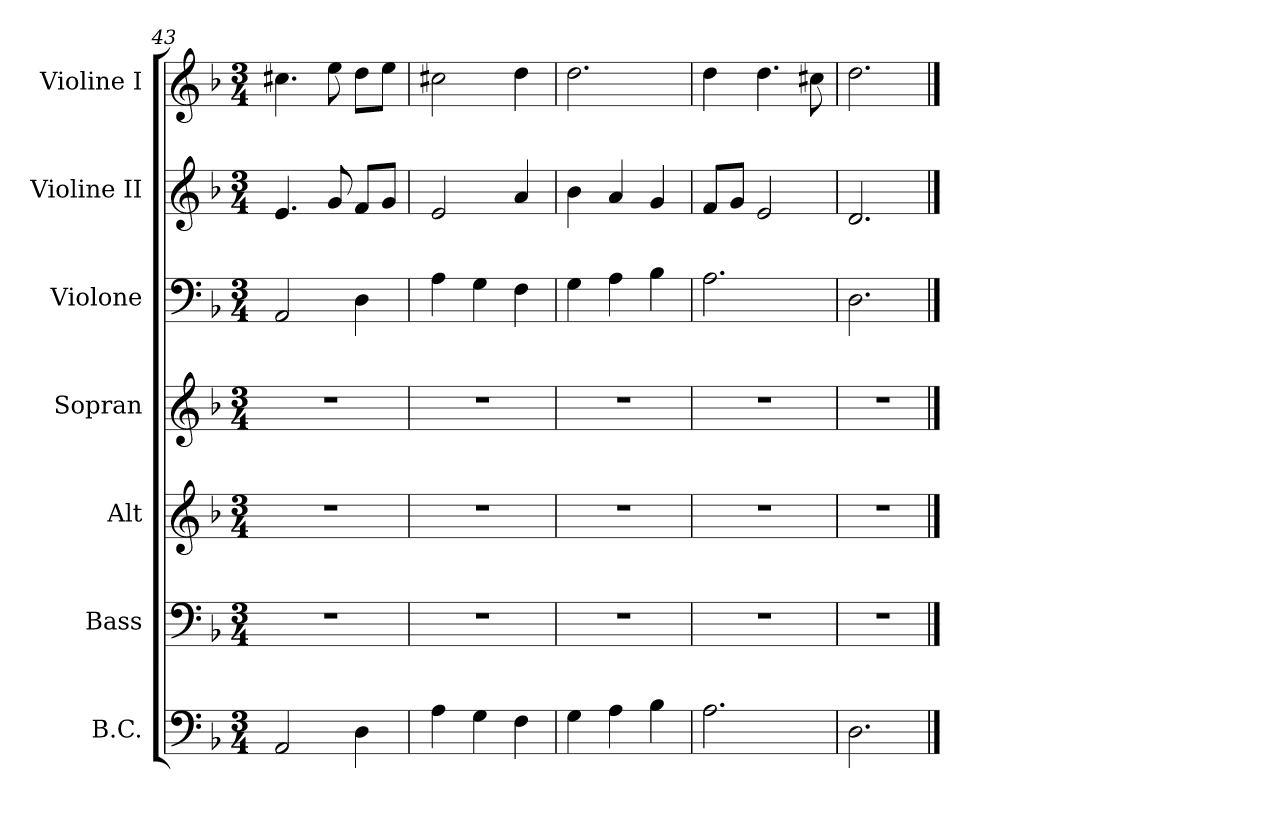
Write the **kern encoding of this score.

**kern	**kern	**kern	**kern	**kern	**kern	**kern
*part7	*part6	*part5	*part4	*part3	*part2	*part1
*staff7	*staff6	*staff5	*staff4	*staff3	*staff2	*staff1
*I"B.C.	*I"Bass	*I"Alt	*I"Sopran	*I"Violone	*I"Violine II	*I"Violine I
*	*I'B.	*I'A.	*I'S.	*	*I'Vln. II	*I'Vln. I
*clefF4	*clefF4	*clefG2	*clefG2	*clefF4	*clefG2	*clefG2
*k[b-]	*k[b-]	*k[b-]	*k[b-]	*k[b-]	*k[b-]	*k[b-]
*F:	*F:	*F:	*F:	*F:	*F:	*F:
*M3/4	*M3/4	*M3/4	*M3/4	*M3/4	*M3/4	*M3/4
=43	=43	=43	=43	=43	=43	=43
!	!LO:N:vis=1	!LO:N:vis=1	!LO:N:vis=1	!	!	!
2AAi/	2.r	2.r	2.r	2AAi/	4.ei/	4.cc#Xi\
.	.	.	.	.	8gi/	8eei\
4Di\	.	.	.	4Di\	8fi/L	8ddi\L
.	.	.	.	.	8gi/J	8eei\J
=44	=44	=44	=44	=44	=44	=44
!	!LO:N:vis=1	!LO:N:vis=1	!LO:N:vis=1	!	!	!
4Ai\	2.r	2.r	2.r	4Ai\	2ei/	2cc#Xi\
4Gi\	.	.	.	4Gi\	.	.
4Fi\	.	.	.	4Fi\	4ai/	4ddi\
=45	=45	=45	=45	=45	=45	=45
!	!LO:N:vis=1	!LO:N:vis=1	!LO:N:vis=1	!	!	!
4Gi\	2.r	2.r	2.r	4Gi\	4b-i\	2.ddi\
4Ai\	.	.	.	4Ai\	4ai/	.
4B-i\	.	.	.	4B-i\	4gi/	.
=46	=46	=46	=46	=46	=46	=46
!	!LO:N:vis=1	!LO:N:vis=1	!LO:N:vis=1	!	!	!
2.Ai\	2.r	2.r	2.r	2.Ai\	8fi/L	4ddi\
.	.	.	.	.	8gi/J	.
.	.	.	.	.	2ei/	4.ddi\
.	.	.	.	.	.	8cc#Xi\
=47	=47	=47	=47	=47	=47	=47
!	!LO:N:vis=1	!LO:N:vis=1	!LO:N:vis=1	!	!	!
2.Di\	2.r	2.r	2.r	2.Di\	2.di/	2.ddi\
==	==	==	==	==	==	==
*-	*-	*-	*-	*-	*-	*-
